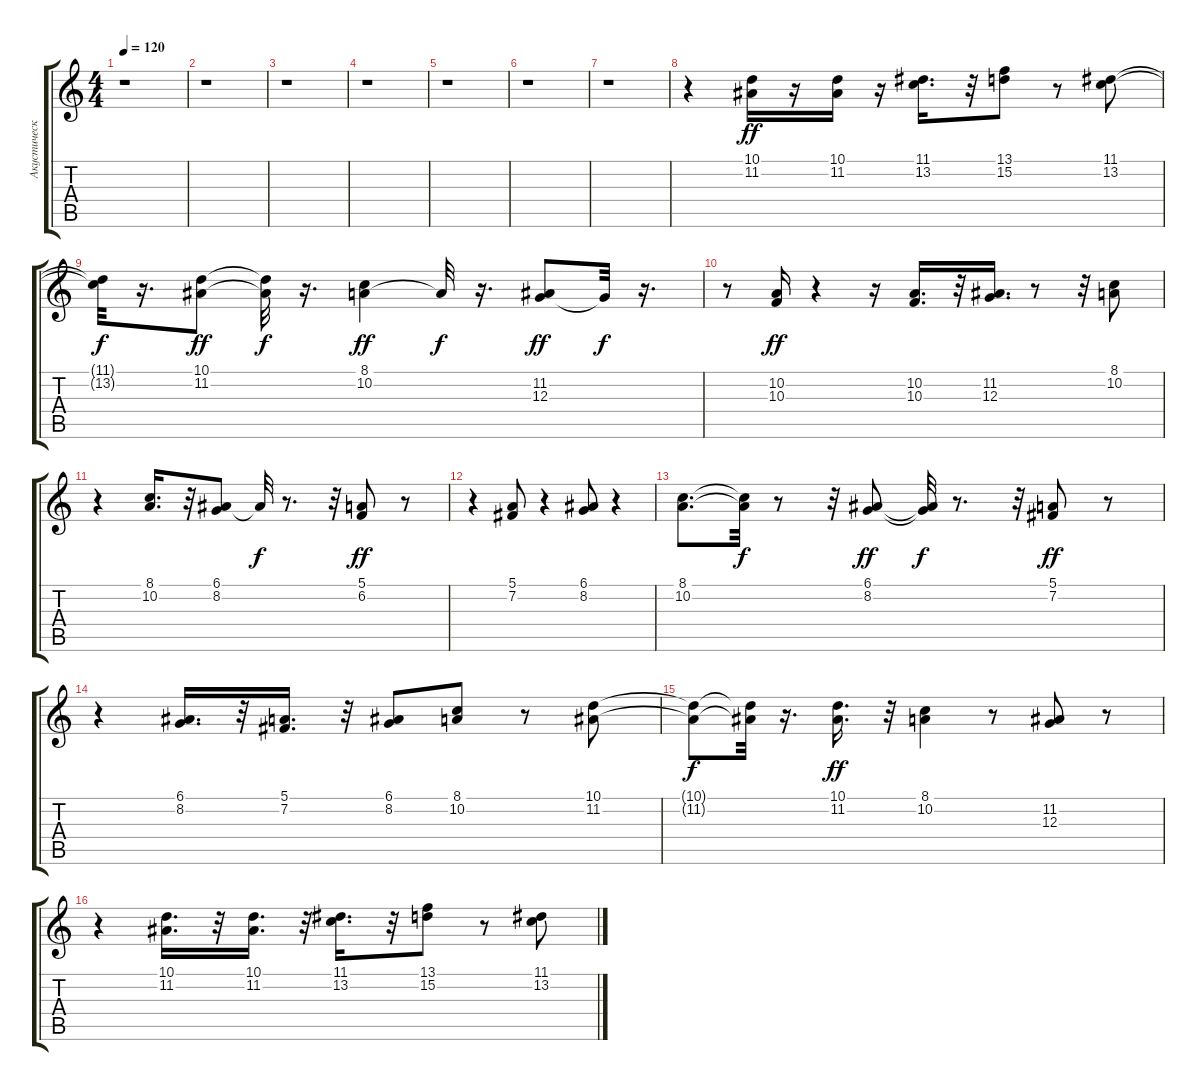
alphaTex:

\track ("Акустический Гранд Роял" "Акустическ") {instrument acousticgrandpiano}
\staff {score tabs}
\tuning (E4 B3 G3 D3 A2 E2) {hide}
\ts (4 4)
\tempo 120
\clef g2
\ks c
r.1{dy ff} |
r.1 |
r.1 |
r.1 |
r.1 |
r.1 |
r.1 |
r.4 (10.1 11.2).16{instrument acousticgrandpiano} r.16 (10.1 11.2).16 r.16 (11.1 13.2).16{d} r.32 (13.1 15.2).8 r.8 (11.1 13.2).8 |
(11.1{t} 13.2{t}).32{dy f} r.16{d} (10.1 11.2).8{dy ff} (10.1{t} 11.2{t}).32{dy f} r.16{d} (8.1 10.2).4{dy ff} 10.2{t}.32{dy f} r.16{d} (11.2 12.3).8{dy ff} 12.3{t}.32{dy f} r.16{d} |
r.8 (10.2 10.3).16{dy ff} r.4 r.16 (10.2 10.3).16{d} r.32 (11.2 12.3).16{d} r.8 r.32 (8.1 10.2).8 |
r.4 (8.1 10.2).16{d} r.32 (6.1 8.2).8 6.1{t}.32{dy f} r.8{d} r.32 (5.1 6.2).8{dy ff} r.8 |
r.4 (5.1 7.2).8 r.4 (6.1 8.2).8 r.4 |
(8.1 10.2).8{d} (8.1{t} 10.2{t}).32{dy f} r.8 r.32 (6.1 8.2).8{dy ff} (6.1{t} 8.2{t}).32{dy f} r.8{d} r.32 (5.1 7.2).8{dy ff} r.8 |
r.4 (6.1 8.2).16{d} r.32 (5.1 7.2).16{d} r.32 (6.1 8.2).8 (8.1 10.2).8 r.8 (10.1 11.2).8 |
(10.1{t} 11.2{t}).8{dy f} (10.1{t} 11.2{t}).32 r.16{d} (10.1 11.2).16{d dy ff} r.32 (8.1 10.2).4 r.8 (11.2 12.3).8 r.8 |
r.4 (10.1 11.2).16{d} r.32 (10.1 11.2).16{d} r.32 (11.1 13.2).16{d} r.32 (13.1 15.2).8 r.8 (11.1 13.2).8
